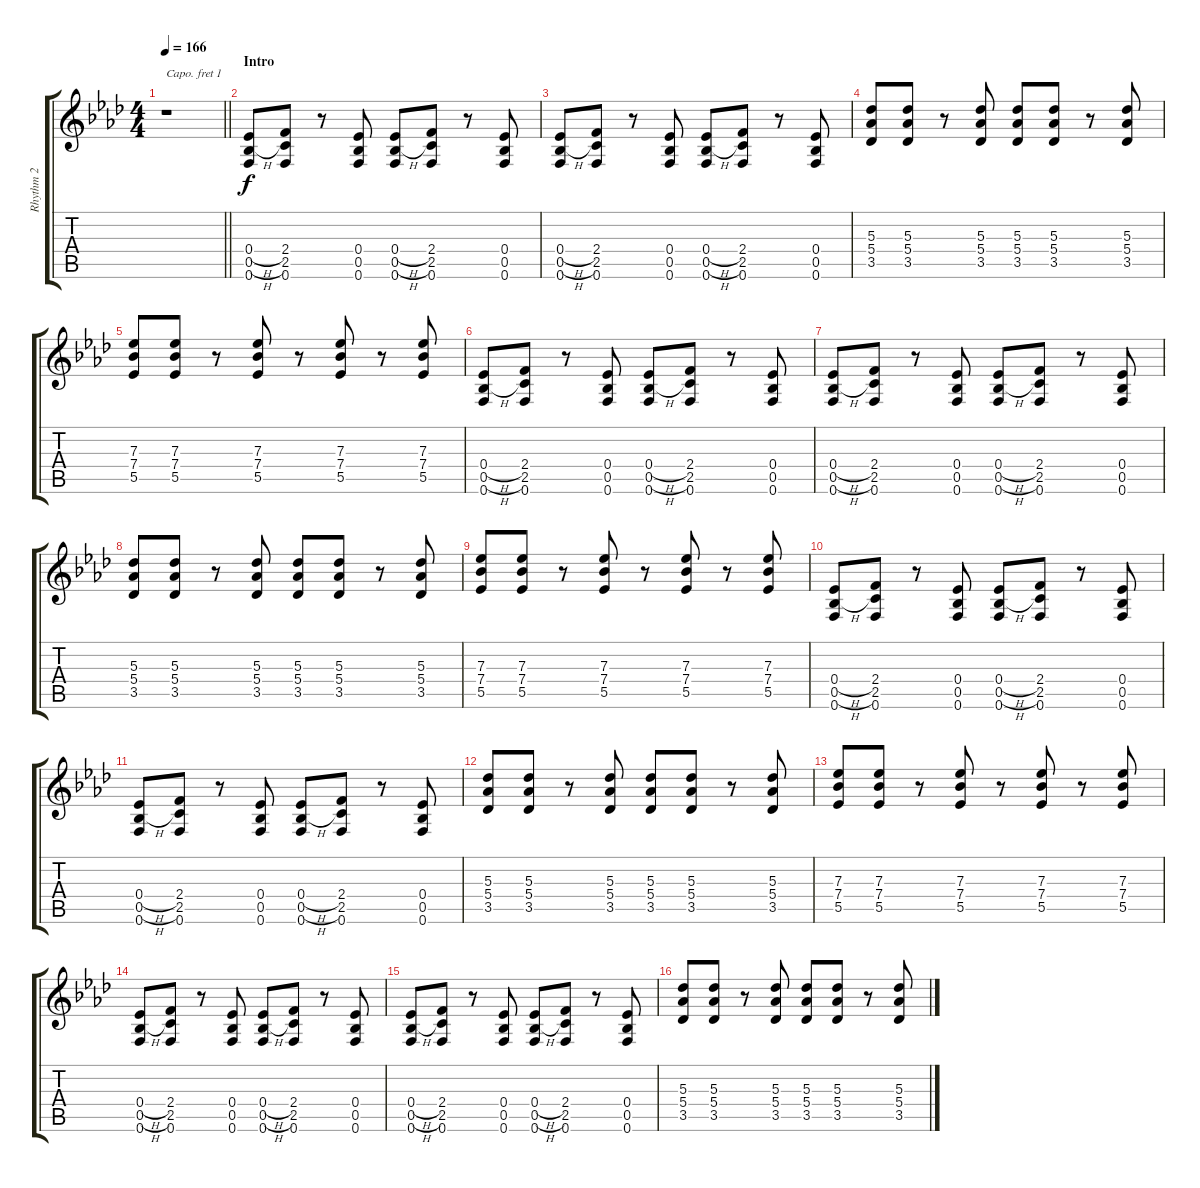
\track ("Rhythm 2" "Rhythm 2") {instrument distortionguitar}
\staff {score tabs}
\capo 1
\tuning (E4 B3 G3 D3 A2 E2) {hide}
\ts (4 4)
\tempo 166
\clef g2
\barLineRight lightlight
\ks ab
r.1{dy f instrument distortionguitar} |
\section ("" "Intro")
(0.4{h} 0.5{h} 0.6).8 (2.4 2.5 0.6).8 r.8 (0.4 0.5 0.6).8 (0.4{h} 0.5{h} 0.6).8 (2.4 2.5 0.6).8 r.8 (0.4 0.5 0.6).8 |
(0.4{h} 0.5{h} 0.6).8 (2.4 2.5 0.6).8 r.8 (0.4 0.5 0.6).8 (0.4{h} 0.5{h} 0.6).8 (2.4 2.5 0.6).8 r.8 (0.4 0.5 0.6).8 |
(5.3 5.4 3.5).8 (5.3 5.4 3.5).8 r.8 (5.3 5.4 3.5).8 (5.3 5.4 3.5).8 (5.3 5.4 3.5).8 r.8 (5.3 5.4 3.5).8 |
(7.3 7.4 5.5).8 (7.3 7.4 5.5).8 r.8 (7.3 7.4 5.5).8 r.8 (7.3 7.4 5.5).8 r.8 (7.3 7.4 5.5).8 |
(0.4{h} 0.5{h} 0.6).8 (2.4 2.5 0.6).8 r.8 (0.4 0.5 0.6).8 (0.4{h} 0.5{h} 0.6).8 (2.4 2.5 0.6).8 r.8 (0.4 0.5 0.6).8 |
(0.4{h} 0.5{h} 0.6).8 (2.4 2.5 0.6).8 r.8 (0.4 0.5 0.6).8 (0.4{h} 0.5{h} 0.6).8 (2.4 2.5 0.6).8 r.8 (0.4 0.5 0.6).8 |
(5.3 5.4 3.5).8 (5.3 5.4 3.5).8 r.8 (5.3 5.4 3.5).8 (5.3 5.4 3.5).8 (5.3 5.4 3.5).8 r.8 (5.3 5.4 3.5).8 |
(7.3 7.4 5.5).8 (7.3 7.4 5.5).8 r.8 (7.3 7.4 5.5).8 r.8 (7.3 7.4 5.5).8 r.8 (7.3 7.4 5.5).8 |
(0.4{h} 0.5{h} 0.6).8 (2.4 2.5 0.6).8 r.8 (0.4 0.5 0.6).8 (0.4{h} 0.5{h} 0.6).8 (2.4 2.5 0.6).8 r.8 (0.4 0.5 0.6).8 |
(0.4{h} 0.5{h} 0.6).8 (2.4 2.5 0.6).8 r.8 (0.4 0.5 0.6).8 (0.4{h} 0.5{h} 0.6).8 (2.4 2.5 0.6).8 r.8 (0.4 0.5 0.6).8 |
(5.3 5.4 3.5).8 (5.3 5.4 3.5).8 r.8 (5.3 5.4 3.5).8 (5.3 5.4 3.5).8 (5.3 5.4 3.5).8 r.8 (5.3 5.4 3.5).8 |
(7.3 7.4 5.5).8 (7.3 7.4 5.5).8 r.8 (7.3 7.4 5.5).8 r.8 (7.3 7.4 5.5).8 r.8 (7.3 7.4 5.5).8 |
(0.4{h} 0.5{h} 0.6).8 (2.4 2.5 0.6).8 r.8 (0.4 0.5 0.6).8 (0.4{h} 0.5{h} 0.6).8 (2.4 2.5 0.6).8 r.8 (0.4 0.5 0.6).8 |
(0.4{h} 0.5{h} 0.6).8 (2.4 2.5 0.6).8 r.8 (0.4 0.5 0.6).8 (0.4{h} 0.5{h} 0.6).8 (2.4 2.5 0.6).8 r.8 (0.4 0.5 0.6).8 |
(5.3 5.4 3.5).8 (5.3 5.4 3.5).8 r.8 (5.3 5.4 3.5).8 (5.3 5.4 3.5).8 (5.3 5.4 3.5).8 r.8 (5.3 5.4 3.5).8
